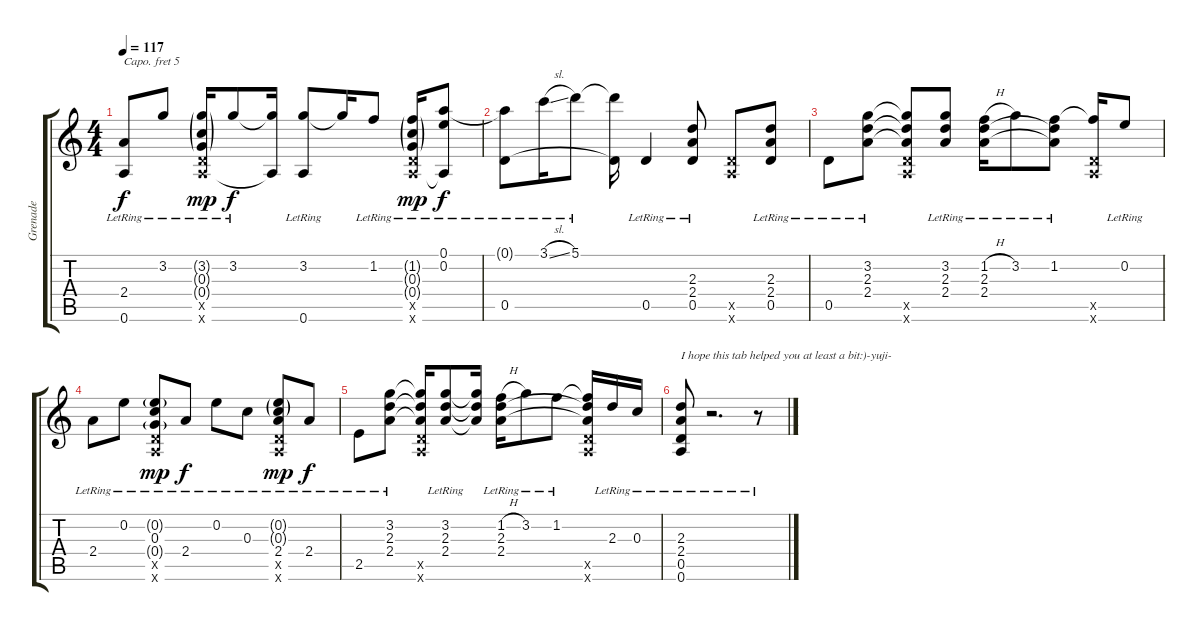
\track ("Grenade" "Grenade") {instrument acousticguitarsteel}
\staff {score tabs}
\capo 5
\tuning (E4 B3 G3 D3 A2 E2) {hide}
\ts (4 4)
\tempo 117
\clef g2
\ks c
(2.4{t} 0.6{lr}).8{dy f} 3.2{lr}.8 (3.2{g lr} 0.3{g lr} 0.4{g lr} 0.5{x} 0.6{x}).16{dy mp} 3.2{lr}.8{dy f} (3.2{t} 0.6{t}).16 (3.2{lr} 0.6{lr}).8 3.2{t}.16 1.2{lr}.8 (1.2{g lr} 0.3{g lr} 0.4{g lr} 0.5{x} 0.6{x}).16{dy mp} (0.1{lr} 0.2{lr} 0.6{t}).8{dy f} |
(0.1{t} 0.5{lr}).8 3.1{sl lr}.16 5.1{lr}.8 (5.1{t} 0.5{t}).16 0.5{lr}.4 (2.3{lr} 2.4{lr} 0.5{lr}).8 (0.5{x} 0.6{x}).8 (2.3{lr} 2.4{lr} 0.5{lr}).8 |
0.5{lr}.8 (3.2{lr} 2.3{lr} 2.4{lr}).8 (3.2{t} 2.3{t} 2.4{t} 0.5{x} 0.6{x}).8 (3.2{lr} 2.3{lr} 2.4{lr}).8 (1.2{h lr} 2.3{lr} 2.4{lr}).16 3.2{lr}.8 (1.2{lr} 2.3{t} 2.4{t}).8 (1.2{t} 0.5{x} 0.6{x}).16 0.2{lr}.8 |
2.4{lr}.8 0.2{lr}.8 (0.2{g lr} 0.3{lr} 0.4{g lr} 0.5{x} 0.6{x}).8{dy mp} 2.4{lr}.8{dy f} 0.2{lr}.8 0.3{lr}.8 (0.2{g lr} 0.3{g lr} 2.4{lr} 0.5{x} 0.6{x}).8{dy mp} 2.4{lr}.8{dy f} |
2.5{lr}.8 (3.2{lr} 2.3{lr} 2.4{lr}).8 (3.2{t} 2.3{t} 2.4{t} 0.5{x} 0.6{x}).16 (3.2{lr} 2.3{lr} 2.4{lr}).8 (3.2{t} 2.3{t} 2.4{t}).16 (1.2{h lr} 2.3{lr} 2.4{lr}).16 3.2{lr}.8 1.2{lr}.8 (1.2{t} 2.3{t} 2.4{t} 0.5{x} 0.6{x}).16 2.3{lr}.16 0.3{lr}.16 |
(2.3{lr} 2.4{lr} 0.5{lr} 0.6{lr}).8{txt "I hope this tab helped you at least a bit:)-yuji-"} r.2{d} r.8
